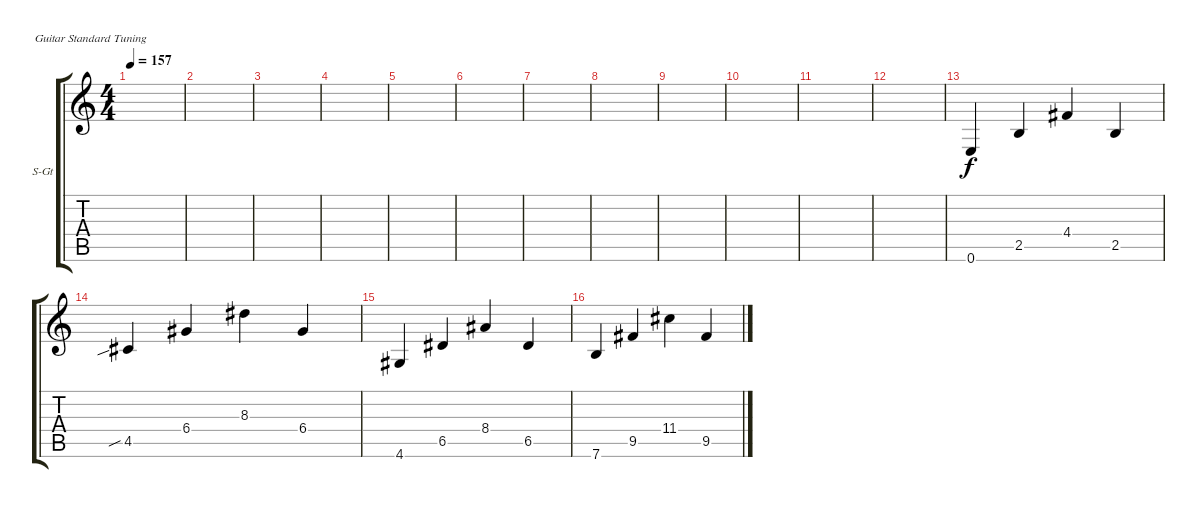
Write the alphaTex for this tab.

\defaultSystemsLayout 4
\bracketExtendMode groupsimilarinstruments
\firstSystemTrackNameOrientation horizontal
\otherSystemsTrackNameOrientation horizontal
\track ("Steel Guitar" "S-Gt") {instrument acousticguitarsteel}
\staff {score tabs}
\tuning (E4 B3 G3 D3 A2 E2)
\ts (4 4)
\tempo 157
\clef g2
\ks c
|
\scale
0.333333 |
\scale
0.333333 |
\scale
0.333333 |
|
|
|
|
|
|
|
|
0.6.4 2.5.4 4.4.4 2.5.4 |
4.5{sib}.4 6.4.4 8.3.4 6.4.4 |
\scale
0.333333 4.6.4 6.5.4 8.4.4 6.5.4 |
\scale
0.333333 7.6.4 9.5.4 11.4.4 9.5.4
